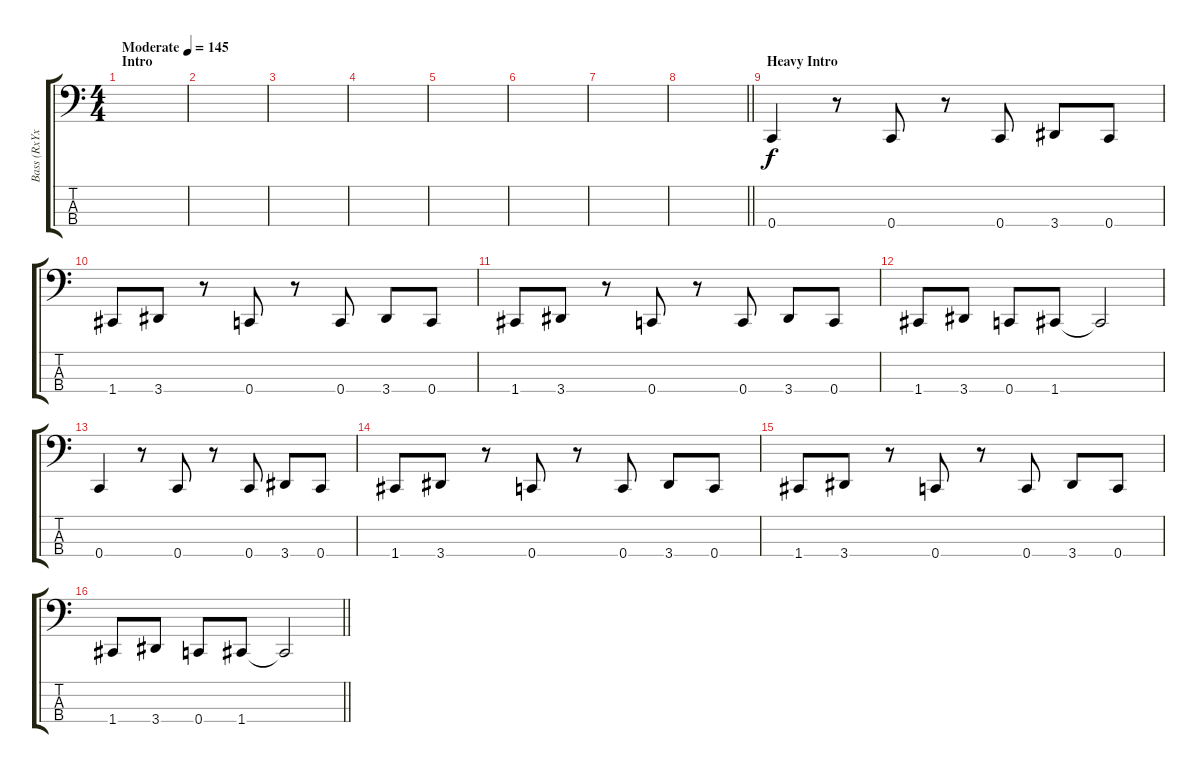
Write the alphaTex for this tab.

\track ("Bass (RxYxo)" "Bass (RxYx") {instrument electricbassfinger}
\staff {score tabs}
\tuning (F2 C2 G1 C1) {hide}
\ts (4 4)
\section ("" "Intro")
\tempo (145 "Moderate")
\clef f4
\ks c
|
|
|
|
|
|
|
\barLineRight lightlight
|
\section ("" "Heavy Intro")
0.4.4 r.8 0.4.8 r.8 0.4.8 3.4.8 0.4.8 |
1.4.8 3.4.8 r.8 0.4.8 r.8 0.4.8 3.4.8 0.4.8 |
1.4.8 3.4.8 r.8 0.4.8 r.8 0.4.8 3.4.8 0.4.8 |
1.4.8 3.4.8 0.4.8 1.4.8 1.4{t}.2 |
0.4.4 r.8 0.4.8 r.8 0.4.8 3.4.8 0.4.8 |
1.4.8 3.4.8 r.8 0.4.8 r.8 0.4.8 3.4.8 0.4.8 |
1.4.8 3.4.8 r.8 0.4.8 r.8 0.4.8 3.4.8 0.4.8 |
\barLineRight lightlight
1.4.8 3.4.8 0.4.8 1.4.8 1.4{t}.2
